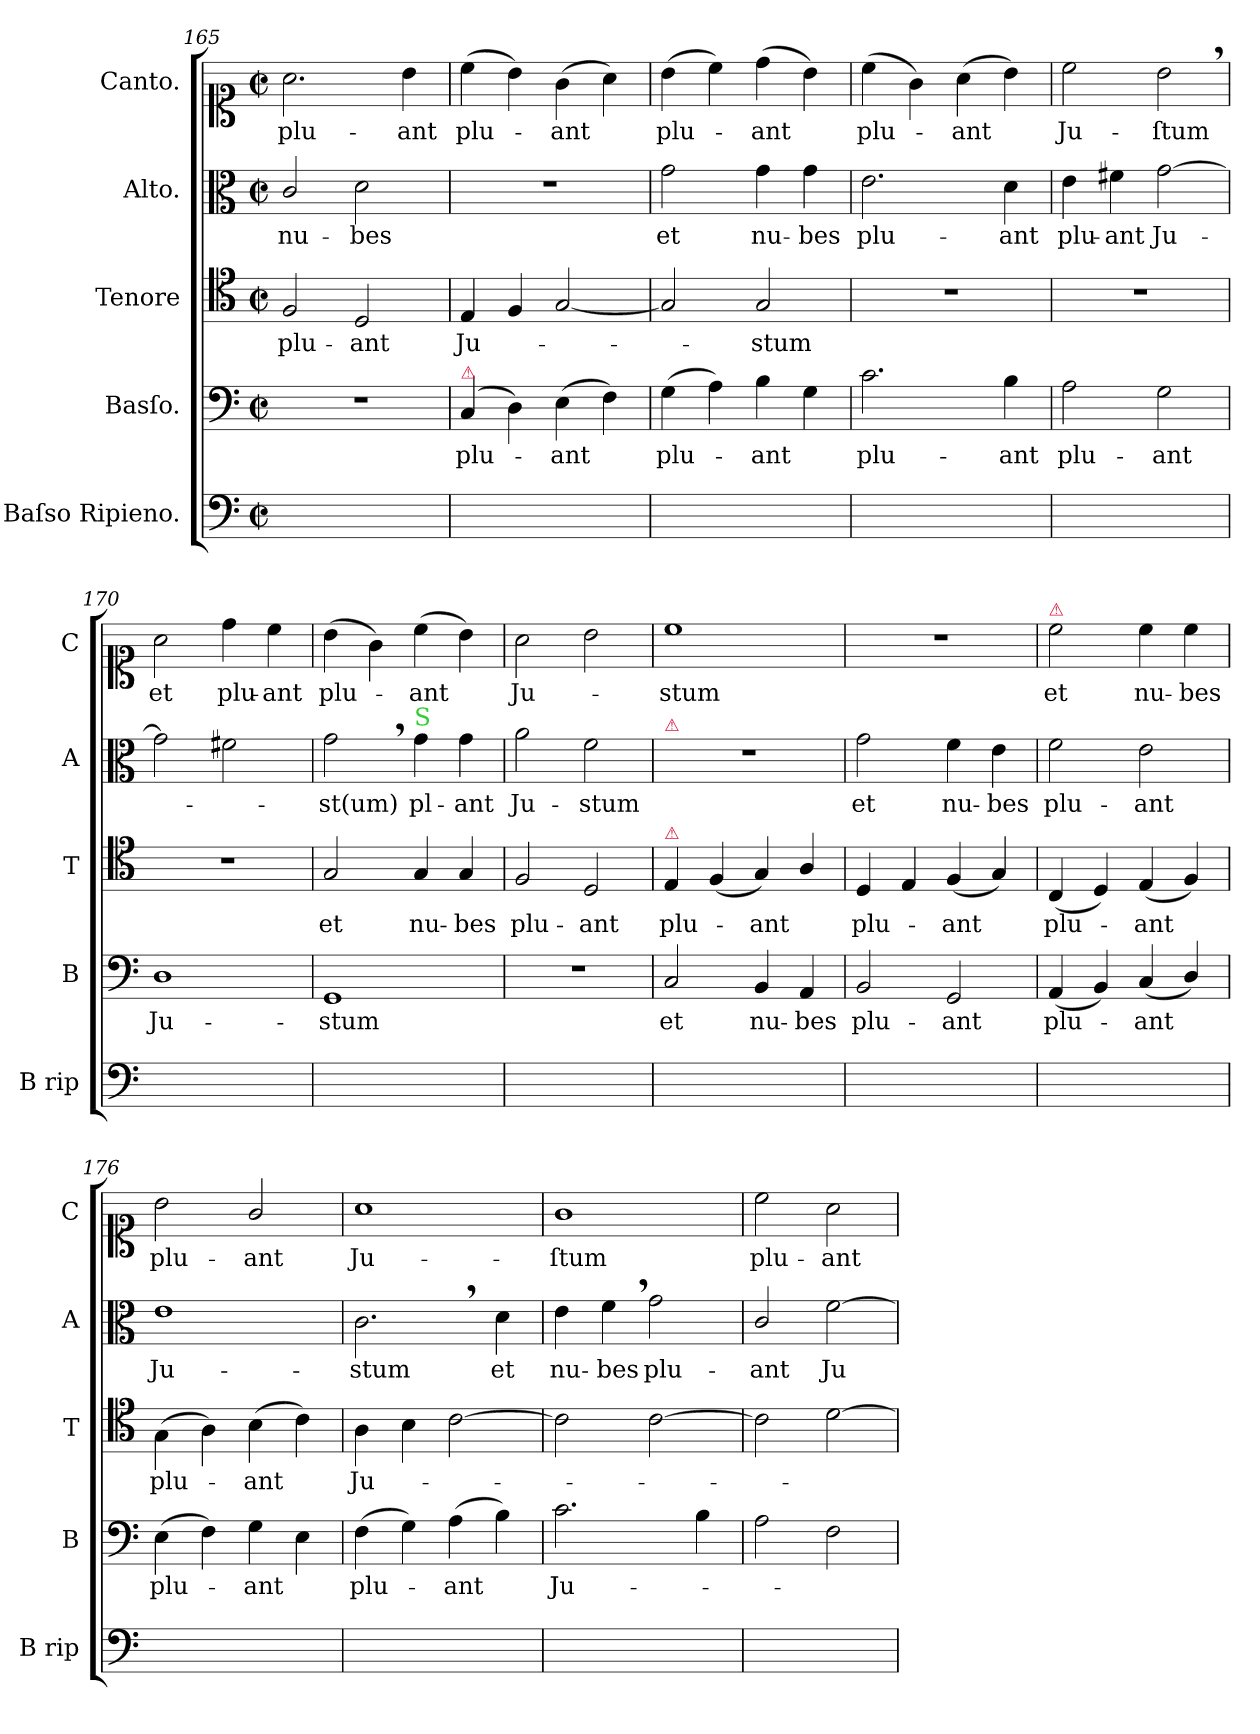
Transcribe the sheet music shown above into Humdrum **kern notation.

**kern	**text	**kern	**text	**kern	**text	**kern	**text	**kern	**text
*part5	*part5	*part4	*part4	*part3	*part3	*part2	*part2	*part1	*part1
*staff5	*staff5	*staff4	*staff4	*staff3	*staff3	*staff2	*staff2	*staff1	*staff1
*I"Baſso Ripieno.	*	*I"Basſo.	*	*I"Tenore	*	*I"Alto.	*	*I"Canto.	*
*I'B rip	*	*I'B	*	*I'T	*	*I'A	*	*I'C	*
*clefF4	*	*clefF4	*	*clefC4	*	*clefC3	*	*clefC1	*
*k[]	*	*k[]	*	*k[]	*	*k[]	*	*k[]	*
*M2/2	*	*M2/2	*	*M2/2	*	*M2/2	*	*M2/2	*
*met(c|)	*	*met(c|)	*	*met(c|)	*	*met(c|)	*	*met(c|)	*
=165	=165	=165	=165	=165	=165	=165	=165	=165	=165
1ryy	.	1r	.	2F/	plu-	2c/	nu-	2.a\	plu-
.	.	.	.	2D/	-ant	2d\	-bes	.	.
.	.	.	.	.	.	.	.	4b\	-ant
=166	=166	=166	=166	=166	=166	=166	=166	=166	=166
!	!	!LO:TX:a:color=crimson:t=⚠	!	!	!	!	!	!	!
(<4C/yy	et	(>4C/	plu-	4E/	Ju-	1r	.	(>4cc\	plu-
4D/yy	.	4D\)	.	4F/	.	.	.	4b\)	.
4E/yy	.	(>4E\	-ant	[2G/	.	.	.	(>4g\	-ant
4F/yy)	.	4F\)	.	.	.	.	.	4a\)	.
=167	=167	=167	=167	=167	=167	=167	=167	=167	=167
(>4G\yy	nu-	(>4G\	plu-	2G/]	.	2g\	et	(>4b\	plu-
4A\yy)	.	4A\)	.	.	.	.	.	4cc\)	.
4B\yy	-bes	4B\	-ant	2G/	-stum	4g\	nu-	(>4dd\	-ant
4G\yy	.	4G\	.	.	.	4g\	-bes	4b\)	.
=168	=168	=168	=168	=168	=168	=168	=168	=168	=168
2.c\yy	plu-	2.c\	plu-	1r	.	2.e\	plu-	(>4cc\	plu-
.	.	.	.	.	.	.	.	4g\)	.
.	.	.	.	.	.	.	.	(>4a\	-ant
4B,<\yy	-ant	4B\	-ant	.	.	4d\	-ant	4b\)	.
=169	=169	=169	=169	=169	=169	=169	=169	=169	=169
!	!LO:LY:i	!	!LO:LY:i	!	!	!	!	!	!
2A\yy	plu-	2A\	plu-	1r	.	4e\	plu-	2cc\	Ju-
.	.	.	.	.	.	4f#X\	-ant	.	.
!	!LO:LY:i	!	!LO:LY:i	!	!	!	!	!	!
2G\yy	-ant	2G\	-ant	.	.	[2g\	Ju-	2b,<\	-ſtum
=170	=170	=170	=170	=170	=170	=170	=170	=170	=170
1Dyy	Ju-	1D	Ju-	1r	.	2g\]	.	2a\	et
.	.	.	.	.	.	2f#X\	.	4dd\	plu-
.	.	.	.	.	.	.	.	4cc\	-ant
=171	=171	=171	=171	=171	=171	=171	=171	=171	=171
1GGyy	-stum	1GG	-stum	2G/	et	2g,<\	-st(um)	(>4b\	plu-
.	.	.	.	.	.	.	.	4g\)	.
!	!	!	!	!	!	!LO:TX:a:color=limegreen:t=S	!	!	!
.	.	.	.	4G/	nu-	4g\	pl-	(>4cc\	-ant
.	.	.	.	4G/	-bes	4g\	-ant	4b\)	.
=172	=172	=172	=172	=172	=172	=172	=172	=172	=172
1ryy	.	1r	.	2F/	plu-	2a\	Ju-	2a\	Ju-
.	.	.	.	2D/	-ant	2f\	-stum	2b\	.
=173	=173	=173	=173	=173	=173	=173	=173	=173	=173
!	!	!	!	!	!	!LO:TX:a:color=crimson:t=⚠	!	!	!
!	!	!	!	!LO:TX:a:color=crimson:t=⚠	!	!	!	!	!
2C/yy	et	2C/	et	4E/	plu-	1r	.	1cc	-stum
.	.	.	.	(<4F/	.	.	.	.	.
4BB/yy	nu-	4BB/	nu-	4G/)	-ant	.	.	.	.
4AA/yy	-bes	4AA/	-bes	4A/	.	.	.	.	.
=174	=174	=174	=174	=174	=174	=174	=174	=174	=174
2BB/yy	plu-	2BB/	plu-	4D/	plu-	2g\	et	1r	.
.	.	.	.	4E/	.	.	.	.	.
2GG/yy	-ant	2GG/	-ant	(<4F/	-ant	4f\	nu-	.	.
.	.	.	.	4G/)	.	4e\	-bes	.	.
=175	=175	=175	=175	=175	=175	=175	=175	=175	=175
!	!	!	!	!	!	!	!	!LO:TX:a:color=crimson:t=⚠	!
4AA/yy	et	(<4AA/	plu-	(<4C/	plu-	2f\	plu-	2cc\	et
(<4BB/yy	.	4BB/)	.	4D/)	.	.	.	.	.
4C/yy	.	(<4C/	-ant	(<4E/	-ant	2e\	-ant	4cc\	nu-
4D/yy)	.	4D/)	.	4F/)	.	.	.	4cc\	-bes
=176	=176	=176	=176	=176	=176	=176	=176	=176	=176
(>4E\yy	nu-	(>4E\	plu-	(>4G\	plu-	1e	Ju-	2b\	plu-
4F\yy)	.	4F\)	.	4A\)	.	.	.	.	.
(>4G\yy	-bes	4G\	-ant	(>4B\	-ant	.	.	2g/	-ant
4E\yy)	.	4E\	.	4c\)	.	.	.	.	.
=177	=177	=177	=177	=177	=177	=177	=177	=177	=177
(>4F\yy	plu-	(>4F\	plu-	4A\	Ju-	2.c,<\	-stum	1a	Ju-
4G\yy)	.	4G\)	.	4B\	.	.	.	.	.
(>4A\yy	-ant	(>4A\	-ant	[2c\	.	.	.	.	.
4B\yy)	.	4B\)	.	.	.	4d\	et	.	.
=178	=178	=178	=178	=178	=178	=178	=178	=178	=178
!	!LO:LY:i	!	!	!	!	!	!	!	!
2.c\yy	nu-	2.c\	Ju-	2c\]	.	4e\	nu-	1g	-ſtum
.	.	.	.	.	.	4f,<\	-bes	.	.
.	.	.	.	[2c\	.	2g\	plu-	.	.
!	!LO:LY:i	!	!	!	!	!	!	!	!
4B\yy	-bes	4B\	.	.	.	.	.	.	.
=179	=179	=179	=179	=179	=179	=179	=179	=179	=179
!	!LO:LY:i	!	!	!	!	!	!	!	!
2A\yy	plu-	2A\	.	2c\]	.	2c/	-ant	2cc\	plu-
!	!LO:LY:i	!	!	!	!	!	!	!	!
2F\yy	-ant	2F\	.	[2d\	.	[2f\	Ju-	2a\	-ant
=	=	=	=	=	=	=	=	=	=
*-	*-	*-	*-	*-	*-	*-	*-	*-	*-
